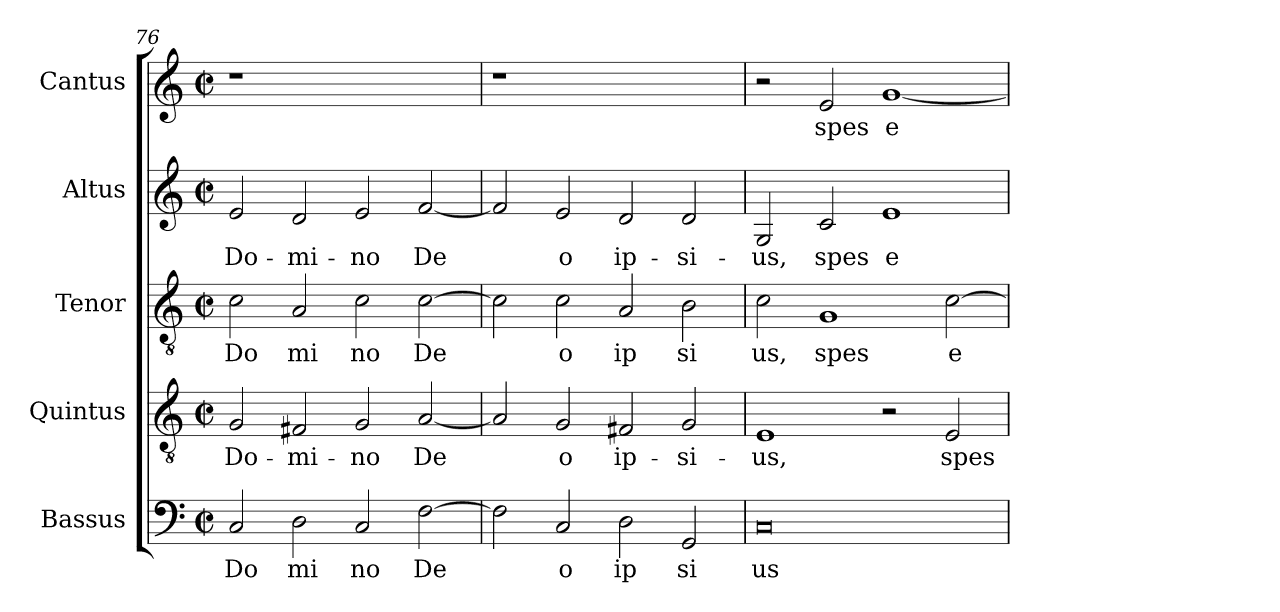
**kern	**text	**kern	**text	**kern	**text	**kern	**text	**kern	**text
*part5	*part5	*part4	*part4	*part3	*part3	*part2	*part2	*part1	*part1
*staff5	*staff5	*staff4	*staff4	*staff3	*staff3	*staff2	*staff2	*staff1	*staff1
*I"Bassus	*	*I"Quintus	*	*I"Tenor	*	*I"Altus	*	*I"Cantus	*
*clefF4	*	*clefGv2	*	*clefGv2	*	*clefG2	*	*clefG2	*
*k[]	*	*k[]	*	*k[]	*	*k[]	*	*k[]	*
*C:	*	*C:	*	*C:	*	*C:	*	*C:	*
*M2/2	*	*M2/2	*	*M2/2	*	*M2/2	*	*M2/2	*
*met(c|)	*	*met(c|)	*	*met(c|)	*	*met(c|)	*	*met(c|)	*
=76	=76	=76	=76	=76	=76	=76	=76	=76	=76
!	!LO:LY:b	!	!LO:LY:b:cj	!	!LO:LY:b:cj	!	!LO:LY:b:cj	!	!
2C/	Do	2G/	Do-	2c\	Do	2e/	Do-	1r	.
!	!LO:LY:b	!	!LO:LY:b:cj	!	!LO:LY:b:cj	!	!LO:LY:b:cj	!	!
2D\	mi	2F#X/	-mi-	2A/	mi	2d/	-mi-	.	.
!	!LO:LY:b	!	!LO:LY:b:cj	!	!LO:LY:b:cj	!	!LO:LY:b:cj	!	!
2C/	no	2G/	-no	2c\	no	2e/	-no	1ryy	.
!	!LO:LY:b	!	!LO:LY:b:cj	!	!LO:LY:b:cj	!	!LO:LY:b:cj	!	!
[>2F\	De	[<2A/	De-	[>2c\	De	[<2f/	De-	.	.
=77	=77	=77	=77	=77	=77	=77	=77	=77	=77
!	!LO:LY:b	!	!LO:LY:b:cj	!	!LO:LY:b:cj	!	!LO:LY:b:cj	!	!
2F\]	.	2A/]	--	2c\]	.	2f/]	--	1r	.
!	!LO:LY:b	!	!LO:LY:b:cj	!	!LO:LY:b:cj	!	!LO:LY:b:cj	!	!
2C/	o	2G/	-o	2c\	o	2e/	-o	.	.
!	!LO:LY:b	!	!LO:LY:b:cj	!	!LO:LY:b:cj	!	!LO:LY:b:cj	!	!
2D\	ip	2F#X/	ip-	2A/	ip	2d/	ip-	1ryy	.
!	!LO:LY:b	!	!LO:LY:b:cj	!	!LO:LY:b:cj	!	!LO:LY:b:cj	!	!
2GG/	si	2G/	-si-	2B\	si	2d/	-si-	.	.
=78	=78	=78	=78	=78	=78	=78	=78	=78	=78
!	!LO:LY:b	!	!LO:LY:b:cj	!	!LO:LY:b:cj	!	!LO:LY:b:cj	!	!
0C	us	1E	-us,	2c\	us,	2G/	-us,	2r	.
!	!	!	!	!	!LO:LY:b:cj	!	!LO:LY:b:cj	!	!LO:LY:b:cj
.	.	.	.	1G	spes	2c/	spes	2e/	spes
!	!	!	!	!	!	!	!LO:LY:b:cj	!	!LO:LY:b:cj
.	.	2r	.	.	.	1e	e-	[<1g	e-
!	!	!	!LO:LY:b:cj	!	!LO:LY:b:cj	!	!	!	!
.	.	2E/	spes	[>2c\	e	.	.	.	.
=	=	=	=	=	=	=	=	=	=
*-	*-	*-	*-	*-	*-	*-	*-	*-	*-
